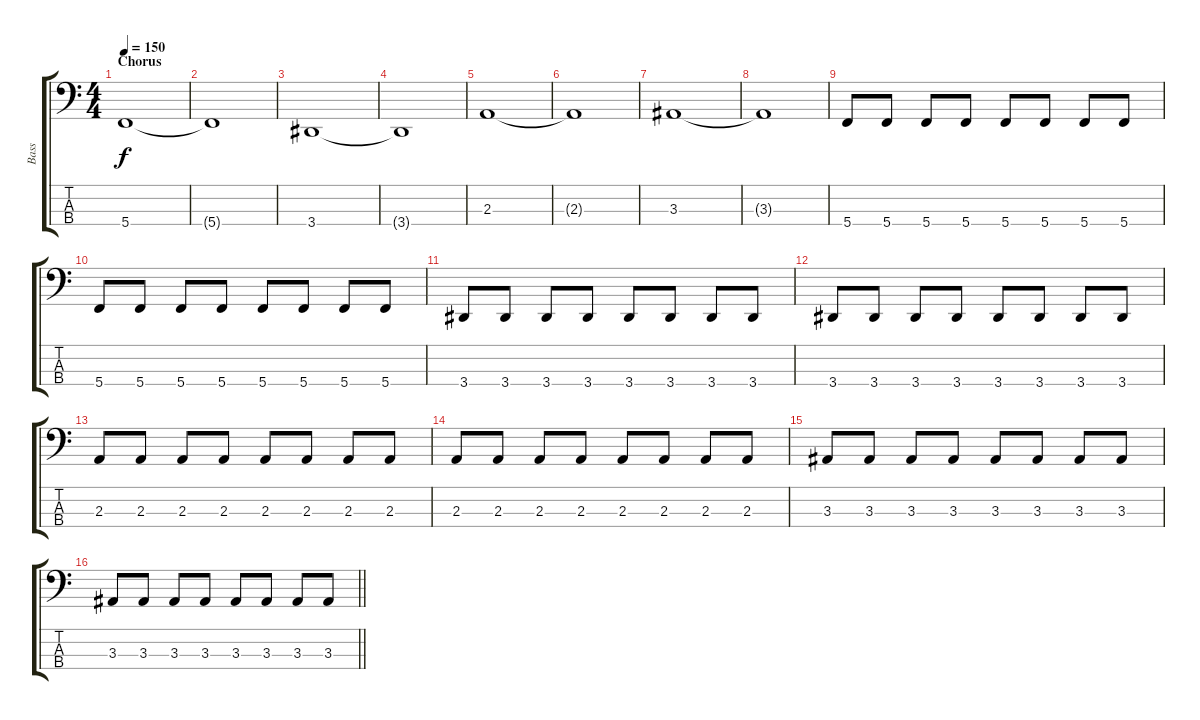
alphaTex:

\track ("Bass" "Bass") {instrument electricbassfinger}
\staff {score tabs}
\tuning (F2 C2 G1 C1) {hide}
\ts (4 4)
\section ("" "Chorus")
\tempo 150
\clef f4
\ks c
5.4.1{dy f} |
5.4{t}.1 |
3.4.1 |
3.4{t}.1 |
2.3.1 |
2.3{t}.1 |
3.3.1 |
3.3{t}.1 |
5.4.8 5.4.8 5.4.8 5.4.8 5.4.8 5.4.8 5.4.8 5.4.8 |
5.4.8 5.4.8 5.4.8 5.4.8 5.4.8 5.4.8 5.4.8 5.4.8 |
3.4.8 3.4.8 3.4.8 3.4.8 3.4.8 3.4.8 3.4.8 3.4.8 |
3.4.8 3.4.8 3.4.8 3.4.8 3.4.8 3.4.8 3.4.8 3.4.8 |
2.3.8 2.3.8 2.3.8 2.3.8 2.3.8 2.3.8 2.3.8 2.3.8 |
2.3.8 2.3.8 2.3.8 2.3.8 2.3.8 2.3.8 2.3.8 2.3.8 |
3.3.8 3.3.8 3.3.8 3.3.8 3.3.8 3.3.8 3.3.8 3.3.8 |
\barLineRight lightlight
3.3.8 3.3.8 3.3.8 3.3.8 3.3.8 3.3.8 3.3.8 3.3.8
